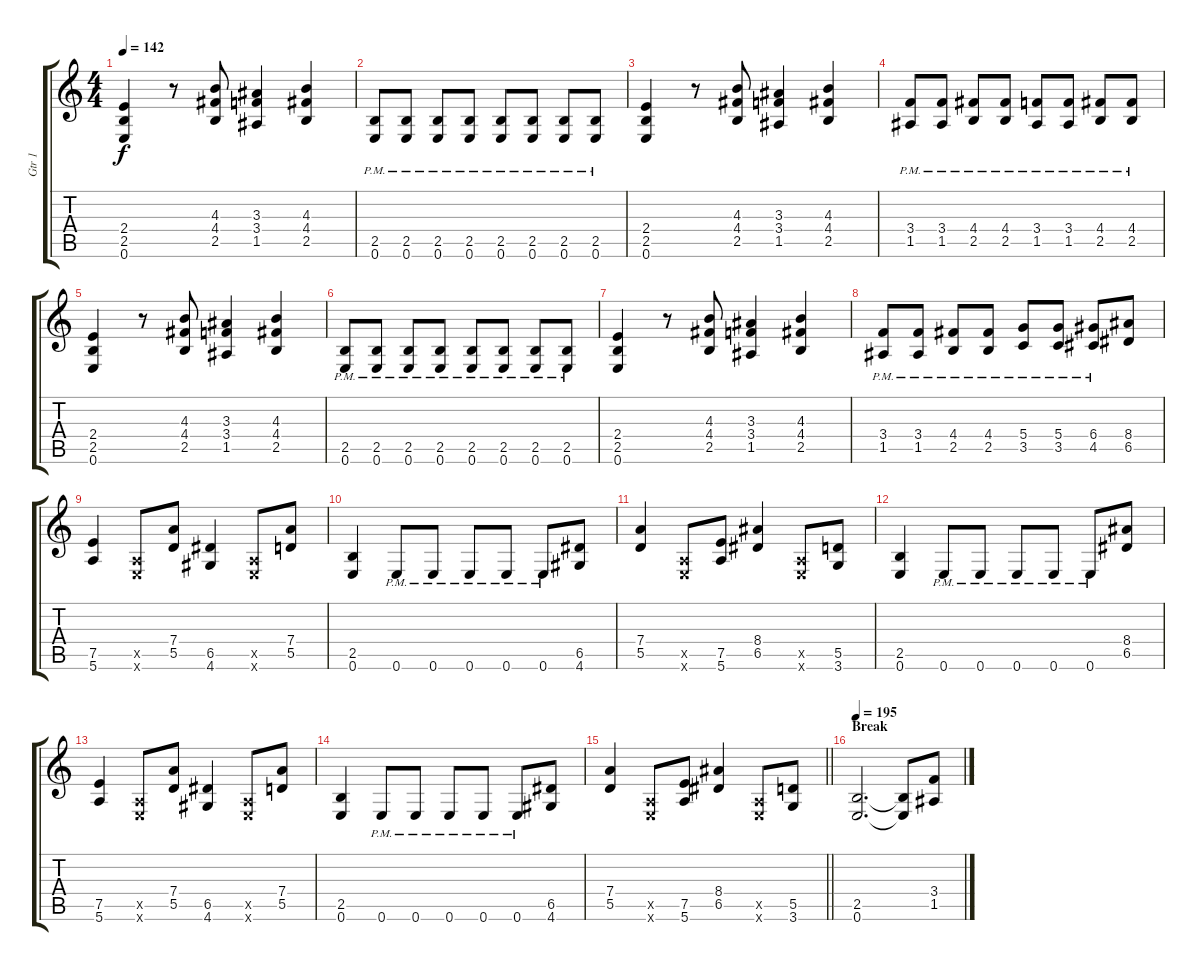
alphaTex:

\track ("Gtr 1" "Gtr 1") {instrument acousticguitarsteel}
\staff {score tabs}
\tuning (E4 B3 G3 D3 A2 E2) {hide}
\ts (4 4)
\tempo 142
\clef g2
\ks c
(2.4 2.5 0.6).4{dy f} r.8 (4.3 4.4 2.5).8 (3.3 3.4 1.5).4 (4.3 4.4 2.5).4 |
(2.5{pm} 0.6{pm}).8 (2.5{pm} 0.6{pm}).8 (2.5{pm} 0.6{pm}).8 (2.5{pm} 0.6{pm}).8 (2.5{pm} 0.6{pm}).8 (2.5{pm} 0.6{pm}).8 (2.5{pm} 0.6{pm}).8 (2.5{pm} 0.6{pm}).8 |
(2.4 2.5 0.6).4 r.8 (4.3 4.4 2.5).8 (3.3 3.4 1.5).4 (4.3 4.4 2.5).4 |
(3.4{pm} 1.5{pm}).8 (3.4{pm} 1.5{pm}).8 (4.4{pm} 2.5{pm}).8 (4.4{pm} 2.5{pm}).8 (3.4{pm} 1.5{pm}).8 (3.4{pm} 1.5{pm}).8 (4.4{pm} 2.5{pm}).8 (4.4{pm} 2.5{pm}).8 |
(2.4 2.5 0.6).4 r.8 (4.3 4.4 2.5).8 (3.3 3.4 1.5).4 (4.3 4.4 2.5).4 |
(2.5{pm} 0.6{pm}).8 (2.5{pm} 0.6{pm}).8 (2.5{pm} 0.6{pm}).8 (2.5{pm} 0.6{pm}).8 (2.5{pm} 0.6{pm}).8 (2.5{pm} 0.6{pm}).8 (2.5{pm} 0.6{pm}).8 (2.5{pm} 0.6{pm}).8 |
(2.4 2.5 0.6).4 r.8 (4.3 4.4 2.5).8 (3.3 3.4 1.5).4 (4.3 4.4 2.5).4 |
(3.4{pm} 1.5{pm}).8 (3.4{pm} 1.5{pm}).8 (4.4{pm} 2.5{pm}).8 (4.4{pm} 2.5{pm}).8 (5.4{pm} 3.5{pm}).8 (5.4{pm} 3.5{pm}).8 (6.4{pm} 4.5{pm}).8 (8.4 6.5).8 |
(7.5 5.6).4 (0.5{x} 0.6{x}).8 (7.4 5.5).8 (6.5 4.6).4 (0.5{x} 0.6{x}).8 (7.4 5.5).8 |
(2.5 0.6).4 0.6{pm}.8 0.6{pm}.8 0.6{pm}.8 0.6{pm}.8 0.6{pm}.8 (6.5 4.6).8 |
(7.4 5.5).4 (0.5{x} 0.6{x}).8 (7.5 5.6).8 (8.4 6.5).4 (0.5{x} 0.6{x}).8 (5.5 3.6).8 |
(2.5 0.6).4 0.6{pm}.8 0.6{pm}.8 0.6{pm}.8 0.6{pm}.8 0.6{pm}.8 (8.4 6.5).8 |
(7.5 5.6).4 (0.5{x} 0.6{x}).8 (7.4 5.5).8 (6.5 4.6).4 (0.5{x} 0.6{x}).8 (7.4 5.5).8 |
(2.5 0.6).4 0.6{pm}.8 0.6{pm}.8 0.6{pm}.8 0.6{pm}.8 0.6{pm}.8 (6.5 4.6).8 |
\barLineRight lightlight
(7.4 5.5).4 (0.5{x} 0.6{x}).8 (7.5 5.6).8 (8.4 6.5).4 (0.5{x} 0.6{x}).8 (5.5 3.6).8 |
\section ("" "Break")
\tempo 195
(2.5 0.6).2{d} (2.5{t} 0.6{t}).8 (3.4 1.5).8
